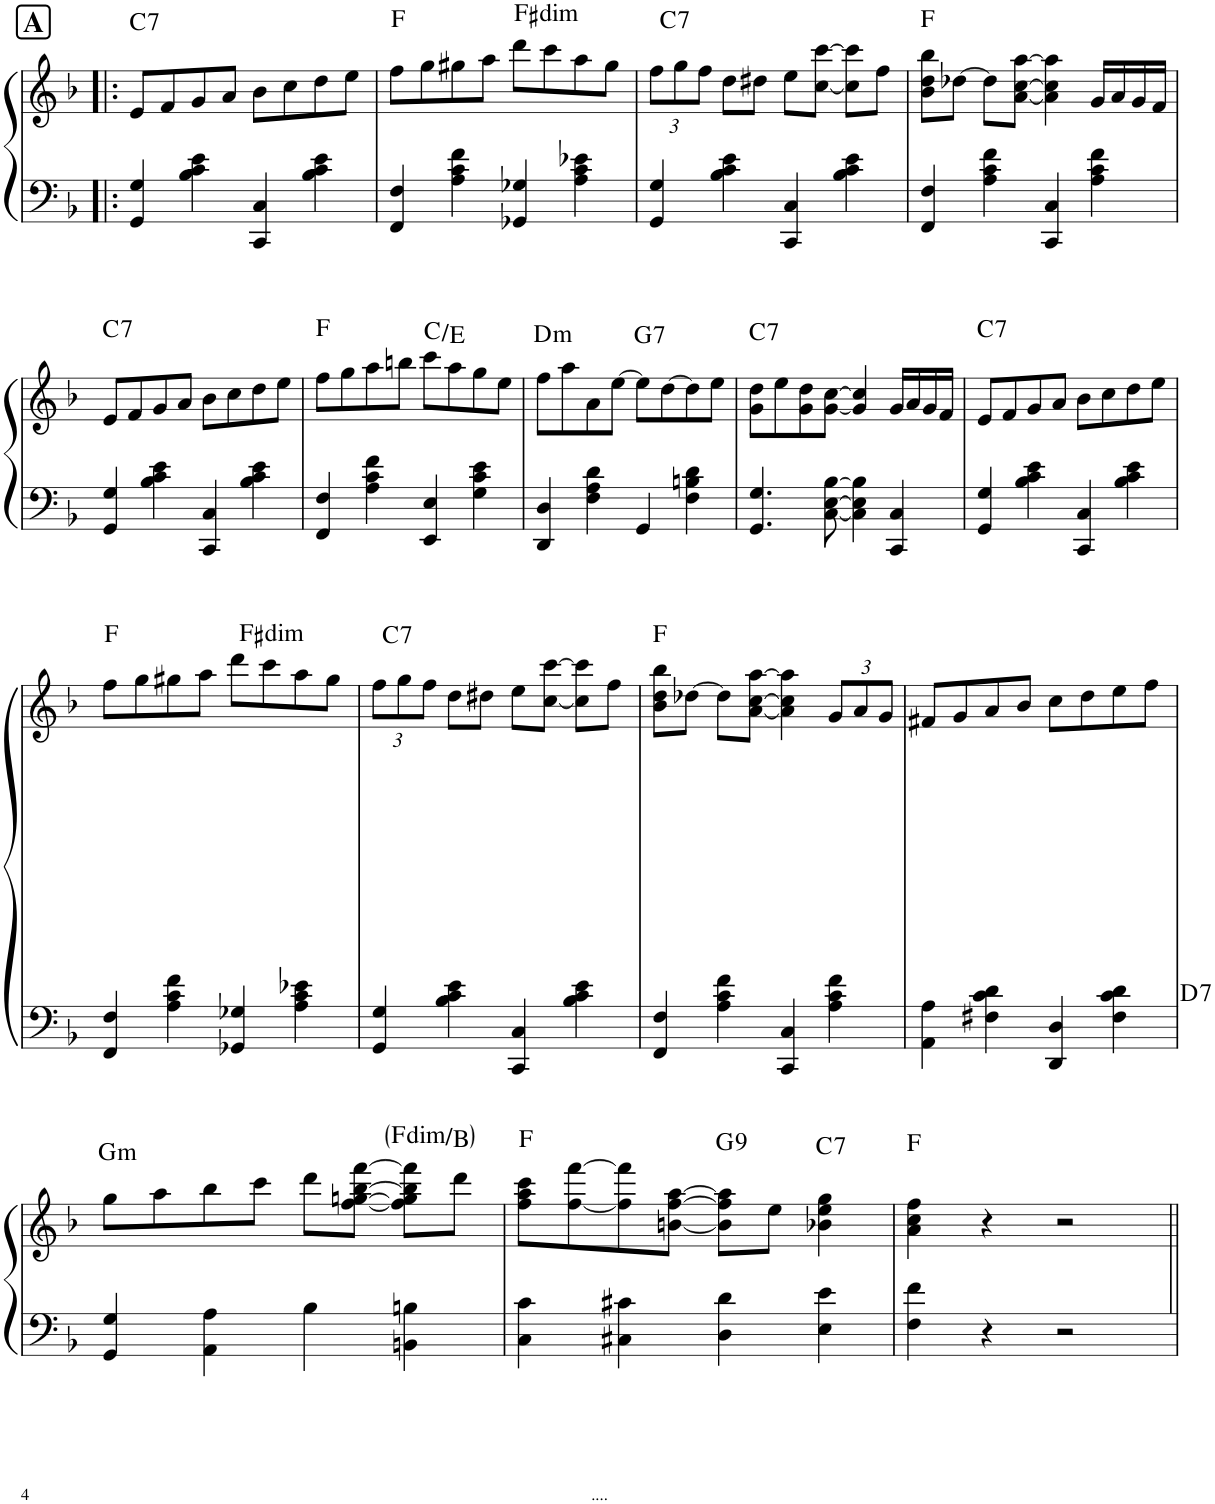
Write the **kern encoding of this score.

**kern	**kern	**harte
*part1	*part1	*part1
*staff2	*staff1	*
*I"Piano	*	*
*I'Pno.	*	*
!!LO:PB:g=z
*clefF4	*clefG2	*
*k[b-]	*k[b-]	*
*M4/4	*M4/4	*
!!LO:REH:place=s1:a:B:cj:fs=14:t=A
=55!|:	=55!|:	=55!|:
!	!	!LO:H:kt=7
4GG/ 4G/	8e/L	C:7
.	8f/	.
4B-\ 4c\ 4e\	8g/	.
.	8a/J	.
4CC/ 4C/	8b-\L	.
.	8cc\	.
4B-\ 4c\ 4e\	8dd\	.
.	8ee\J	.
=56	=56	=56
4FF/ 4F/	8ff\L	F:maj
.	8gg\	.
4A\ 4c\ 4f\	8gg#X\	.
.	8aa\J	.
!	!	!LO:H:kt=dim
4GG-X/ 4G-X/	8ddd\L	F#:dim
.	8ccc\	.
4A\ 4c\ 4e-X\	8aa\	.
.	8gg#\J	.
=57	=57	=57
*	*Xbrackettup	*
!	!	!LO:H:kt=7
4GG/ 4G/	12ff\L	C:7
.	12gg\	.
.	12ff\J	.
4B-\ 4c\ 4e\	8dd\L	.
.	8dd#X\J	.
4CC/ 4C/	8ee\L	.
.	[8cc\ [8ccc\J	.
4B-\ 4c\ 4e\	8cc\] 8ccc\]L	.
.	8ff\J	.
=58	=58	=58
4FF/ 4F/	8b-\ 8dd\ 8bb-\L	F:maj
.	[8dd-X\J	.
4A\ 4c\ 4f\	8dd-\L]	.
.	[8a\ [8cc\ [8aa\J	.
4CC/ 4C/	4a\] 4cc\] 4aa\]	.
4A\ 4c\ 4f\	16g/LL	.
.	16a/	.
.	16g/	.
.	16f/JJ	.
!!LO:LB:g=z
=59	=59	=59
!	!	!LO:H:kt=7
4GG/ 4G/	8e/L	C:7
.	8f/	.
4B-\ 4c\ 4e\	8g/	.
.	8a/J	.
4CC/ 4C/	8b-\L	.
.	8cc\	.
4B-\ 4c\ 4e\	8dd\	.
.	8ee\J	.
=60	=60	=60
4FF/ 4F/	8ff\L	F:maj
.	8gg\	.
4A\ 4c\ 4f\	8aa\	.
.	8bbn\J	.
4EE/ 4E/	8ccc\L	C:maj/3
.	8aa\	.
4G\ 4c\ 4e\	8gg\	.
.	8ee\J	.
=61	=61	=61
!	!	!LO:H:kt=m
4DD/ 4D/	8ff\L	D:min
.	8aa\	.
4F\ 4A\ 4d\	8a\	.
.	[8ee\J	.
!	!	!LO:H:kt=7
4GG/	8ee\L]	G:7
.	[8dd\	.
4F\ 4Bn\ 4d\	8dd\]	.
.	8ee\J	.
=62	=62	=62
!	!	!LO:H:kt=7
4.GG/ 4.G/	8g\ 8dd\L	C:7
.	8ee\	.
.	8g\ 8dd\	.
[8C\ [8E\ [8B-\	[8g\ [8cc\J	.
4C\] 4E\] 4B-\]	4g/] 4cc/]	.
4CC/ 4C/	16g/LL	.
.	16a/	.
.	16g/	.
.	16f/JJ	.
=63	=63	=63
!	!	!LO:H:kt=7
4GG/ 4G/	8e/L	C:7
.	8f/	.
4B-\ 4c\ 4e\	8g/	.
.	8a/J	.
4CC/ 4C/	8b-\L	.
.	8cc\	.
4B-\ 4c\ 4e\	8dd\	.
.	8ee\J	.
!!LO:LB:g=z
=64	=64	=64
4FF/ 4F/	8ff\L	F:maj
.	8gg\	.
4A\ 4c\ 4f\	8gg#X\	.
.	8aa\J	.
!	!	!LO:H:kt=dim
4GG-X/ 4G-X/	8ddd\L	F#:dim
.	8ccc\	.
4A\ 4c\ 4e-X\	8aa\	.
.	8gg#\J	.
=65	=65	=65
!	!	!LO:H:kt=7
4GG/ 4G/	12ff\L	C:7
.	12gg\	.
.	12ff\J	.
4B-\ 4c\ 4e\	8dd\L	.
.	8dd#X\J	.
4CC/ 4C/	8ee\L	.
.	[8cc\ [8ccc\J	.
4B-\ 4c\ 4e\	8cc\] 8ccc\]L	.
.	8ff\J	.
=66	=66	=66
4FF/ 4F/	8b-\ 8dd\ 8bb-\L	F:maj
.	[8dd-X\J	.
4A\ 4c\ 4f\	8dd-\L]	.
.	[8a\ [8cc\ [8aa\J	.
4CC/ 4C/	4a\] 4cc\] 4aa\]	.
4A\ 4c\ 4f\	12g/L	.
.	12a/	.
.	12g/J	.
=67	=67	=67
!	!	!LO:H:kt=7
4AA\ 4A\	8f#X/L	D:7
.	8g/	.
4F#X\ 4c\ 4d\	8a/	.
.	8b-/J	.
4DD/ 4D/	8cc\L	.
.	8dd\	.
4F#\ 4c\ 4d\	8ee\	.
.	8ff\J	.
!!LO:LB:g=z
=68	=68	=68
!	!	!LO:H:kt=m
4GG/ 4G/	8gg\L	G:min
.	8aa\	.
4AA\ 4A\	8bb-\	.
.	8ccc\J	.
4BB-\ 4B-\	8ddd\L	.
.	[8ff\ [8ggn\ [8bb-\ [8fff\J	.
!	!	!LO:H:kt=dim
4BBn\ 4Bn\	8ff\] 8gg\] 8bb-\] 8fff\]L	F:dim/#4
.	8ddd\J	.
=69	=69	=69
4C\ 4c\	8ff\ 8aa\ 8ccc\L	F:maj
.	[8ff\ [8fff\	.
4C#X\ 4c#X\	8ff\] 8fff\]	.
.	[8bn\ [8ff\ [8aa\J	.
!	!	!LO:H:kt=9
4D\ 4d\	8b\] 8ff\] 8aa\]L	G:9
.	8ee\J	.
!	!	!LO:H:kt=7
4E\ 4e\	4b-X\ 4ee\ 4gg\	C:7
=70	=70	=70
4F\ 4f\	4a\ 4cc\ 4ff\	F:maj
4r	4r	.
2r	2r	.
=||	=||	=||
*-	*-	*-
